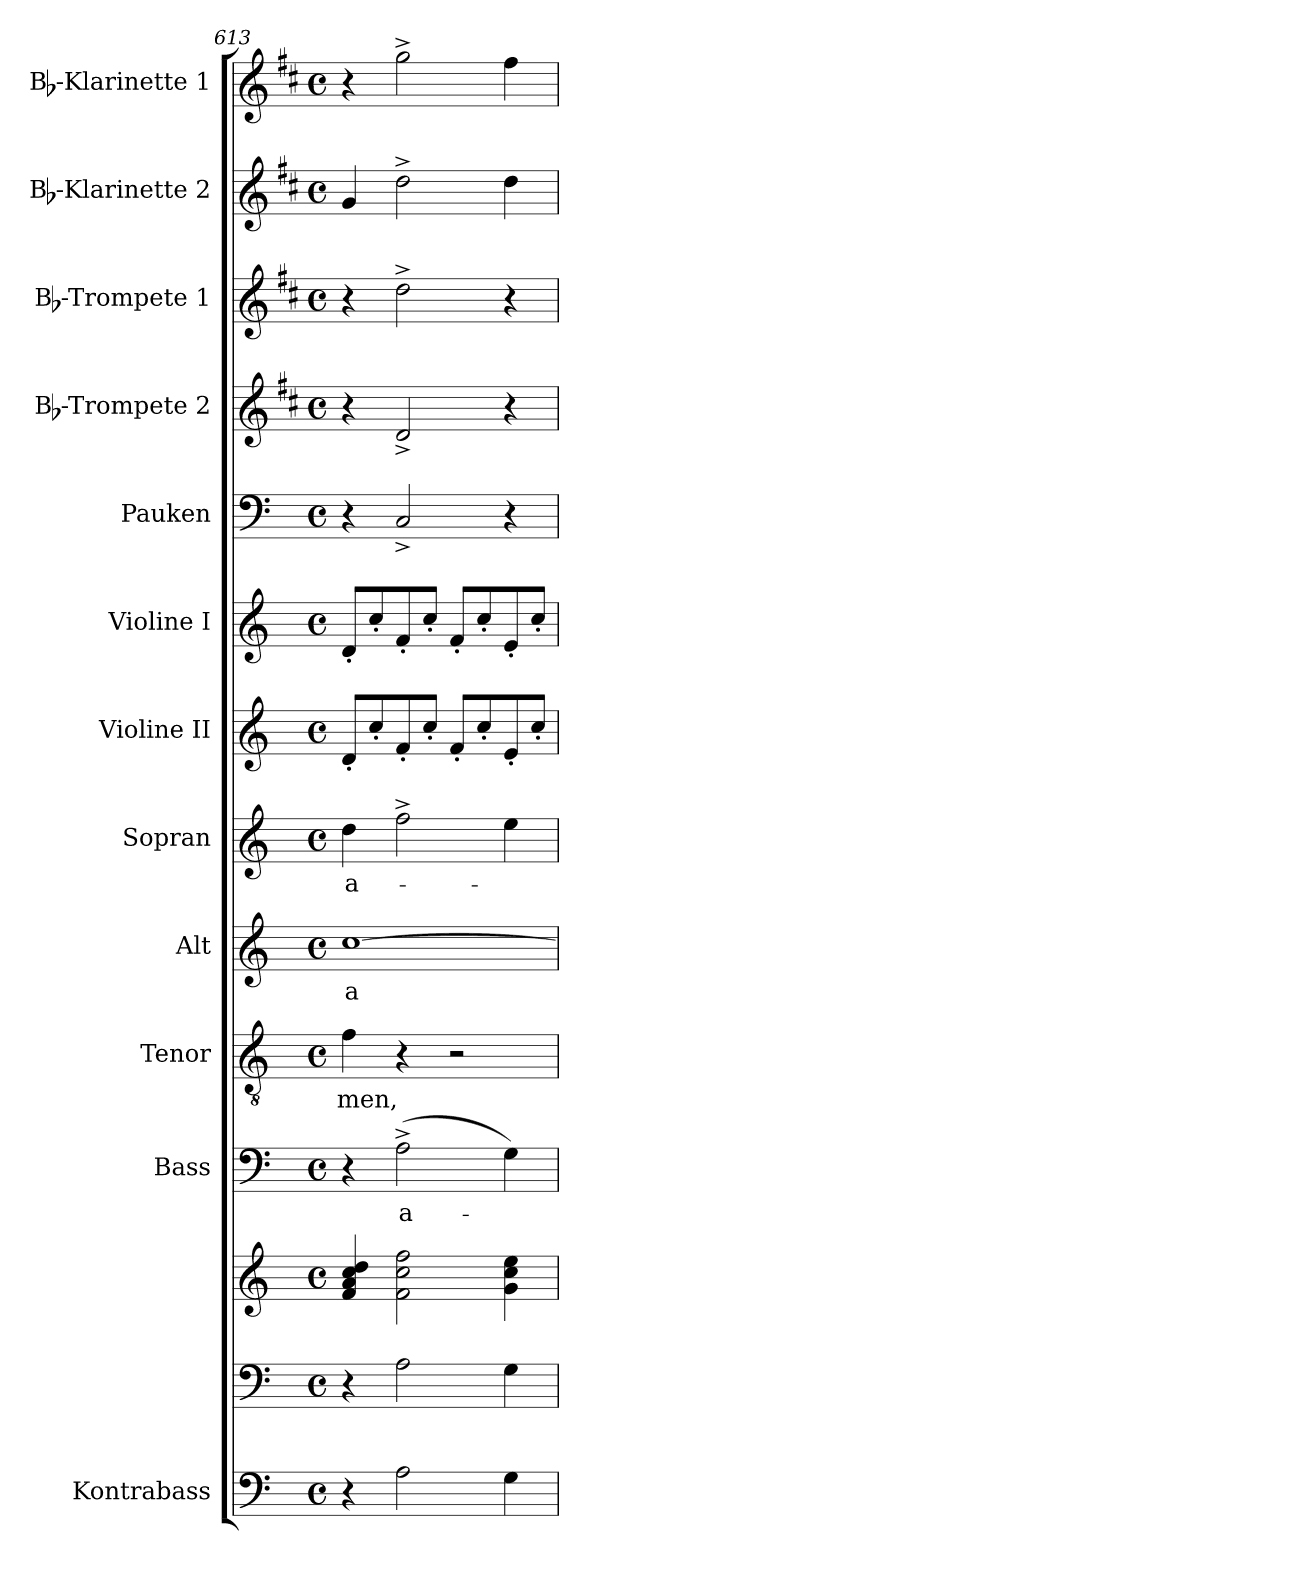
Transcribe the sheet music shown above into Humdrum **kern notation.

**kern	**kern	**kern	**kern	**text	**kern	**text	**kern	**text	**kern	**text	**kern	**kern	**kern	**kern	**kern	**kern	**kern
*part13	*part12	*part12	*part11	*part11	*part10	*part10	*part9	*part9	*part8	*part8	*part7	*part6	*part5	*part4	*part3	*part2	*part1
*staff14	*staff13	*staff12	*staff11	*staff11	*staff10	*staff10	*staff9	*staff9	*staff8	*staff8	*staff7	*staff6	*staff5	*staff4	*staff3	*staff2	*staff1
*I"Kontrabass	*	*	*I"Bass	*	*I"Tenor	*	*I"Alt	*	*I"Sopran	*	*I"Violine II	*I"Violine I	*I"Pauken	*I"Bb-Trompete 2	*I"Bb-Trompete 1	*I"Bb-Klarinette 2	*I"Bb-Klarinette 1
*I'Kb.	*	*	*I'B.	*	*I'T.	*	*I'A.	*	*I'S.	*	*I'Vl. II	*I'Vl. I	*I'Pk.	*I'Bb Trp. 2	*I'Bb Trp. 1	*I'Bb Kl. 2	*I'Bb Kl. 1
*clefF4	*clefF4	*clefG2	*clefF4	*	*clefGv2	*	*clefG2	*	*clefG2	*	*clefG2	*clefG2	*clefF4	*clefG2	*clefG2	*clefG2	*clefG2
*ITrd7c12	*	*	*	*	*	*	*	*	*	*	*	*	*	*ITrd1c2	*ITrd1c2	*ITrd1c2	*ITrd1c2
*k[]	*k[]	*k[]	*k[]	*	*k[]	*	*k[]	*	*k[]	*	*k[]	*k[]	*k[]	*k[]	*k[]	*k[]	*k[]
*C:	*C:	*C:	*C:	*	*C:	*	*C:	*	*C:	*	*C:	*C:	*C:	*C:	*C:	*C:	*C:
*M4/4	*M4/4	*M4/4	*M4/4	*	*M4/4	*	*M4/4	*	*M4/4	*	*M4/4	*M4/4	*M4/4	*M4/4	*M4/4	*M4/4	*M4/4
*met(c)	*met(c)	*met(c)	*met(c)	*	*met(c)	*	*met(c)	*	*met(c)	*	*met(c)	*met(c)	*met(c)	*met(c)	*met(c)	*met(c)	*met(c)
=613	=613	=613	=613	=613	=613	=613	=613	=613	=613	=613	=613	=613	=613	=613	=613	=613	=613
!	!	!	!	!	!	!LO:LY:b	!	!LO:LY:b	!	!LO:LY:b	!	!	!	!	!	!	!
4r	4r	4f/ 4a/ 4cc/ 4dd/	4r	.	4f\	-men,	[1cc	a-	4dd\	a-	8d'</L	8d'</L	4r	4r	4r	4f/	4r
.	.	.	.	.	.	.	.	.	.	.	8cc'</	8cc'</	.	.	.	.	.
!	!	!	!	!LO:LY:b	!	!	!	!	!	!	!	!	!	!	!	!	!
2AA\	2A\	2f\ 2cc\ 2ff\	(>2A^>\	a-	4r	.	.	.	2ff^>\	.	8f'</	8f'</	2C^</	2c^</	2cc^>\	2cc^>\	2ff^>\
.	.	.	.	.	.	.	.	.	.	.	8cc'</J	8cc'</J	.	.	.	.	.
.	.	.	.	.	2r	.	.	.	.	.	8f'</L	8f'</L	.	.	.	.	.
.	.	.	.	.	.	.	.	.	.	.	8cc'</	8cc'</	.	.	.	.	.
4GG\	4G\	4g\ 4cc\ 4ee\	4G\)	.	.	.	.	.	4ee\	.	8e'</	8e'</	4r	4r	4r	4cc\	4ee\
.	.	.	.	.	.	.	.	.	.	.	8cc'</J	8cc'</J	.	.	.	.	.
=	=	=	=	=	=	=	=	=	=	=	=	=	=	=	=	=	=
*-	*-	*-	*-	*-	*-	*-	*-	*-	*-	*-	*-	*-	*-	*-	*-	*-	*-
